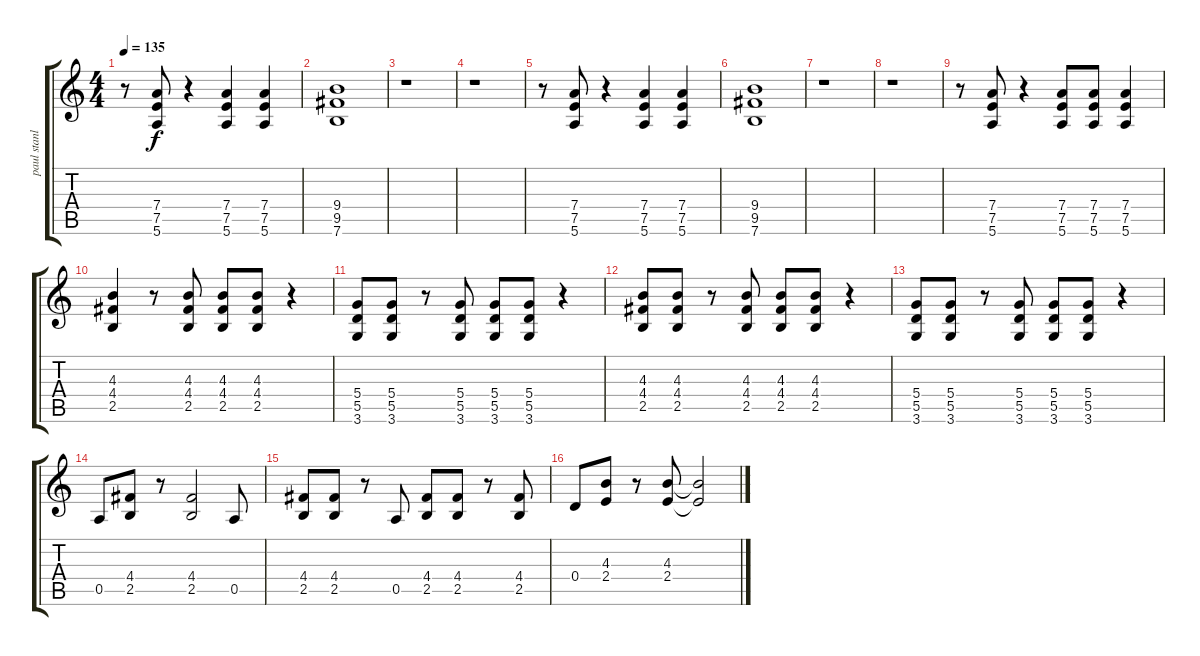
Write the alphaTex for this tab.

\track ("paul stanley" "paul stanl") {solo instrument overdrivenguitar}
\staff {score tabs}
\tuning (E4 B3 G3 D3 A2 E2) {hide}
\ts (4 4)
\tempo 135
\clef g2
\ks c
r.8{dy f} (7.4 7.5 5.6).8 r.4 (7.4 7.5 5.6).4 (7.4 7.5 5.6).4 |
(9.4 9.5 7.6).1 |
r.1 |
r.1 |
r.8 (7.4 7.5 5.6).8 r.4 (7.4 7.5 5.6).4 (7.4 7.5 5.6).4 |
(9.4 9.5 7.6).1 |
r.1 |
r.1 |
r.8 (7.4 7.5 5.6).8 r.4 (7.4 7.5 5.6).8 (7.4 7.5 5.6).8 (7.4 7.5 5.6).4 |
(4.3 4.4 2.5).4 r.8 (4.3 4.4 2.5).8 (4.3 4.4 2.5).8 (4.3 4.4 2.5).8 r.4 |
(5.4 5.5 3.6).8 (5.4 5.5 3.6).8 r.8 (5.4 5.5 3.6).8 (5.4 5.5 3.6).8 (5.4 5.5 3.6).8 r.4 |
(4.3 4.4 2.5).8 (4.3 4.4 2.5).8 r.8 (4.3 4.4 2.5).8 (4.3 4.4 2.5).8 (4.3 4.4 2.5).8 r.4 |
(5.4 5.5 3.6).8 (5.4 5.5 3.6).8 r.8 (5.4 5.5 3.6).8 (5.4 5.5 3.6).8 (5.4 5.5 3.6).8 r.4 |
0.5.8 (4.4 2.5).8 r.8 (4.4 2.5).2 0.5.8 |
(4.4 2.5).8 (4.4 2.5).8 r.8 0.5.8 (4.4 2.5).8 (4.4 2.5).8 r.8 (4.4 2.5).8 |
0.4.8 (4.3 2.4).8 r.8 (4.3 2.4).8 (4.3{t} 2.4{t}).2
